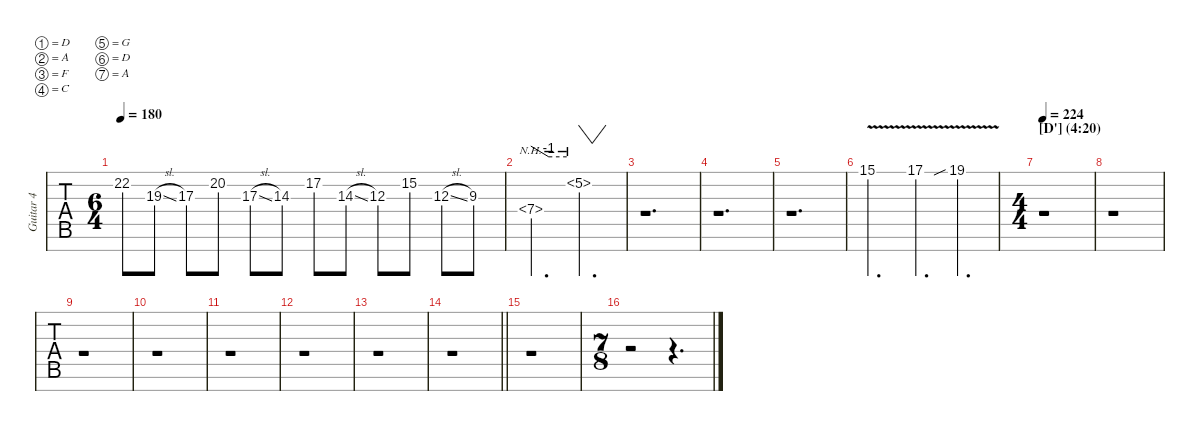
\defaultSystemsLayout 2
\hideDynamics
\bracketExtendMode nobrackets
\multiTrackTrackNamePolicy allsystems
\firstSystemTrackNameMode fullname
\otherSystemsTrackNameMode fullname
\otherSystemsTrackNameOrientation horizontal
\track ("Guitar 4" "Gtr. 4") {instrument distortionguitar}
\staff {tabs}
\tuning (D4 A3 F3 C3 G2 D2 A1)
\ts (6 4)
\scale
0.998893
\tempo 180
\accidentals auto
\clef g2
\ottava regular
\simile none
\ks aminor
22.2.8{dy f} 19.3{sl}.8 17.3.8 20.2.8 17.3{sl}.8 14.3.8 17.2.8 14.3{sl}.8 12.3.8 15.2.8 12.3{sl}.8 9.3.8 |
\scale
1.00111 7.4{nh}.2{d tbe (custom default 0 0 30 -4 30 -4 60 -4)} 5.2{nh}.2{vw d} |
\scale
0.998893 r.1{d} |
\scale
1.00111 r.1{d} |
\scale
1.00044 r.1{d} |
\scale
0.999557 15.1{v}.2{d} 17.1{v}.4{d} 19.1{v sib}.4{d} |
\ts (4 4)
\section ("" "[D'] (4:20)")
\scale
0.997315
\tempo 224
r.1 |
\scale
0.999997 r.1 |
\scale
1.00269 r.1 |
\scale
0.999998 r.1 |
\scale
0.999575 r.1 |
\scale
0.998616 r.1 |
\scale
1.004 r.1 |
\scale
0.997809
\barLineRight lightlight
r.1 |
\scale
0.997628 r.1 |
\ts (7 8)
\scale
1.00063 r.2 r.4{d}
